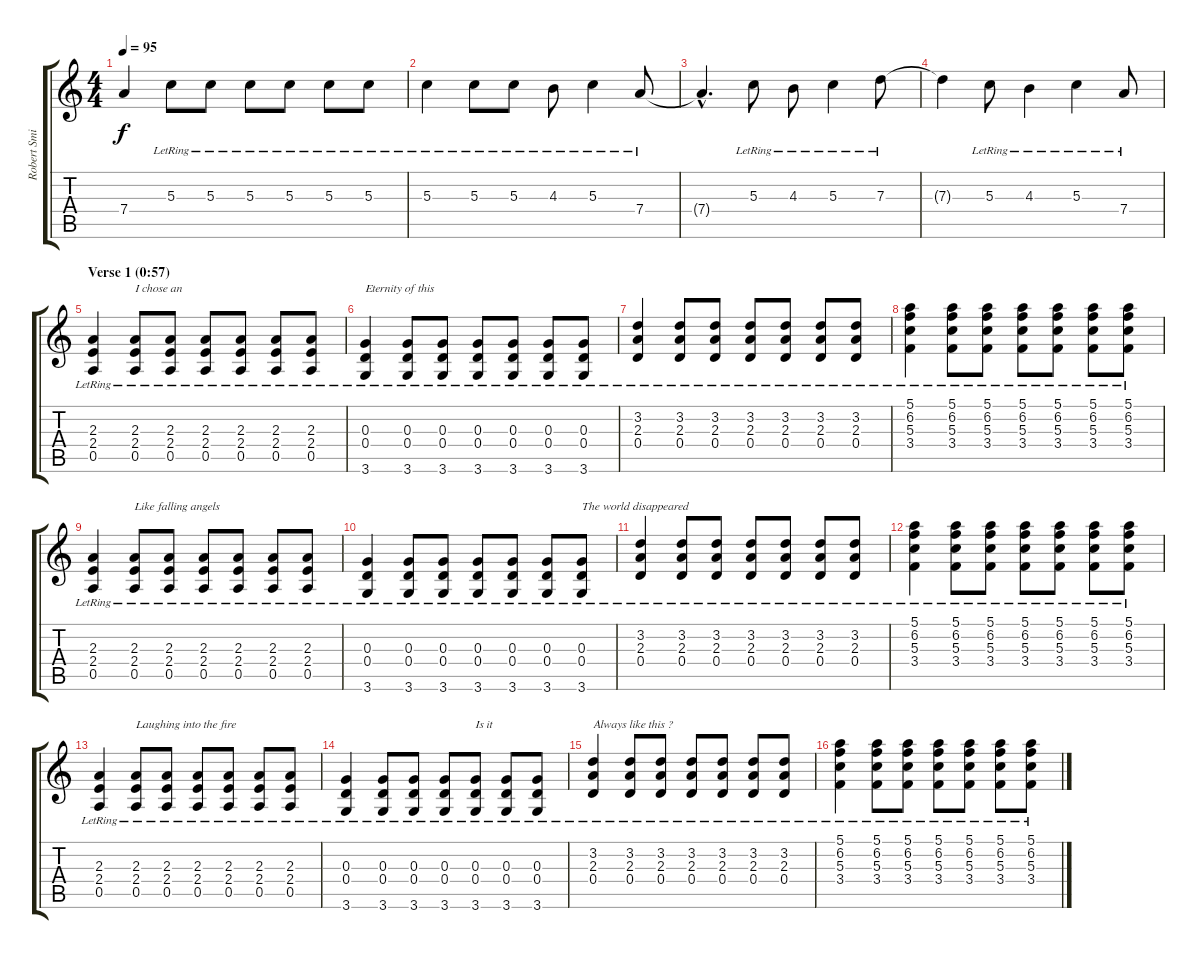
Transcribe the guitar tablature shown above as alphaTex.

\track ("Robert Smith (guitar)" "Robert Smi") {instrument electricguitarclean}
\staff {score tabs}
\tuning (E4 B3 G3 D3 A2 E2) {hide}
\ts (4 4)
\tempo 95
\clef g2
\ks c
7.4{t}.4{dy f} 5.3{lr}.8 5.3{lr}.8 5.3{lr}.8 5.3{lr}.8 5.3{lr}.8 5.3{lr}.8 |
5.3{lr}.4 5.3{lr}.8 5.3{lr}.8 4.3{lr}.8 5.3{lr}.4 7.4{lr}.8 |
7.4{hac t}.4{d} 5.3{lr}.8 4.3{lr}.8 5.3{lr}.4 7.3{lr}.8 |
7.3{t}.4 5.3{lr}.8 4.3{lr}.4 5.3{lr}.4 7.4{lr}.8 |
\section ("" "Verse 1 (0:57)")
(2.3{lr} 2.4{lr} 0.5{lr}).4{volume 11} (2.3{lr} 2.4{lr} 0.5{lr}).8{txt "I chose an"} (2.3{lr} 2.4{lr} 0.5{lr}).8 (2.3{lr} 2.4{lr} 0.5{lr}).8 (2.3{lr} 2.4{lr} 0.5{lr}).8 (2.3{lr} 2.4{lr} 0.5{lr}).8 (2.3{lr} 2.4{lr} 0.5{lr}).8 |
(0.3{lr} 0.4{lr} 3.6{lr}).4{txt "Eternity of this"} (0.3{lr} 0.4{lr} 3.6{lr}).8 (0.3{lr} 0.4{lr} 3.6{lr}).8 (0.3{lr} 0.4{lr} 3.6{lr}).8 (0.3{lr} 0.4{lr} 3.6{lr}).8 (0.3{lr} 0.4{lr} 3.6{lr}).8 (0.3{lr} 0.4{lr} 3.6{lr}).8 |
(3.2{lr} 2.3{lr} 0.4{lr}).4 (3.2{lr} 2.3{lr} 0.4{lr}).8 (3.2{lr} 2.3{lr} 0.4{lr}).8 (3.2{lr} 2.3{lr} 0.4{lr}).8 (3.2{lr} 2.3{lr} 0.4{lr}).8 (3.2{lr} 2.3{lr} 0.4{lr}).8 (3.2{lr} 2.3{lr} 0.4{lr}).8 |
(5.1{lr} 6.2{lr} 5.3{lr} 3.4{lr}).4 (5.1{lr} 6.2{lr} 5.3{lr} 3.4{lr}).8 (5.1{lr} 6.2{lr} 5.3{lr} 3.4{lr}).8 (5.1{lr} 6.2{lr} 5.3{lr} 3.4{lr}).8 (5.1{lr} 6.2{lr} 5.3{lr} 3.4{lr}).8 (5.1{lr} 6.2{lr} 5.3{lr} 3.4{lr}).8 (5.1{lr} 6.2{lr} 5.3{lr} 3.4{lr}).8 |
(2.3{lr} 2.4{lr} 0.5{lr}).4 (2.3{lr} 2.4{lr} 0.5{lr}).8{txt "Like falling angels"} (2.3{lr} 2.4{lr} 0.5{lr}).8 (2.3{lr} 2.4{lr} 0.5{lr}).8 (2.3{lr} 2.4{lr} 0.5{lr}).8 (2.3{lr} 2.4{lr} 0.5{lr}).8 (2.3{lr} 2.4{lr} 0.5{lr}).8 |
(0.3{lr} 0.4{lr} 3.6{lr}).4 (0.3{lr} 0.4{lr} 3.6{lr}).8 (0.3{lr} 0.4{lr} 3.6{lr}).8 (0.3{lr} 0.4{lr} 3.6{lr}).8 (0.3{lr} 0.4{lr} 3.6{lr}).8 (0.3{lr} 0.4{lr} 3.6{lr}).8 (0.3{lr} 0.4{lr} 3.6{lr}).8{txt "The world disappeared"} |
(3.2{lr} 2.3{lr} 0.4{lr}).4 (3.2{lr} 2.3{lr} 0.4{lr}).8 (3.2{lr} 2.3{lr} 0.4{lr}).8 (3.2{lr} 2.3{lr} 0.4{lr}).8 (3.2{lr} 2.3{lr} 0.4{lr}).8 (3.2{lr} 2.3{lr} 0.4{lr}).8 (3.2{lr} 2.3{lr} 0.4{lr}).8 |
(5.1{lr} 6.2{lr} 5.3{lr} 3.4{lr}).4 (5.1{lr} 6.2{lr} 5.3{lr} 3.4{lr}).8 (5.1{lr} 6.2{lr} 5.3{lr} 3.4{lr}).8 (5.1{lr} 6.2{lr} 5.3{lr} 3.4{lr}).8 (5.1{lr} 6.2{lr} 5.3{lr} 3.4{lr}).8 (5.1{lr} 6.2{lr} 5.3{lr} 3.4{lr}).8 (5.1{lr} 6.2{lr} 5.3{lr} 3.4{lr}).8 |
(2.3{lr} 2.4{lr} 0.5{lr}).4 (2.3{lr} 2.4{lr} 0.5{lr}).8{txt "Laughing into the fire"} (2.3{lr} 2.4{lr} 0.5{lr}).8 (2.3{lr} 2.4{lr} 0.5{lr}).8 (2.3{lr} 2.4{lr} 0.5{lr}).8 (2.3{lr} 2.4{lr} 0.5{lr}).8 (2.3{lr} 2.4{lr} 0.5{lr}).8 |
(0.3{lr} 0.4{lr} 3.6{lr}).4 (0.3{lr} 0.4{lr} 3.6{lr}).8 (0.3{lr} 0.4{lr} 3.6{lr}).8 (0.3{lr} 0.4{lr} 3.6{lr}).8 (0.3{lr} 0.4{lr} 3.6{lr}).8{txt "Is it"} (0.3{lr} 0.4{lr} 3.6{lr}).8 (0.3{lr} 0.4{lr} 3.6{lr}).8 |
(3.2{lr} 2.3{lr} 0.4{lr}).4{txt "Always like this ?"} (3.2{lr} 2.3{lr} 0.4{lr}).8 (3.2{lr} 2.3{lr} 0.4{lr}).8 (3.2{lr} 2.3{lr} 0.4{lr}).8 (3.2{lr} 2.3{lr} 0.4{lr}).8 (3.2{lr} 2.3{lr} 0.4{lr}).8 (3.2{lr} 2.3{lr} 0.4{lr}).8 |
(5.1{lr} 6.2{lr} 5.3{lr} 3.4{lr}).4 (5.1{lr} 6.2{lr} 5.3{lr} 3.4{lr}).8 (5.1{lr} 6.2{lr} 5.3{lr} 3.4{lr}).8 (5.1{lr} 6.2{lr} 5.3{lr} 3.4{lr}).8 (5.1{lr} 6.2{lr} 5.3{lr} 3.4{lr}).8 (5.1{lr} 6.2{lr} 5.3{lr} 3.4{lr}).8 (5.1{lr} 6.2{lr} 5.3{lr} 3.4{lr}).8
